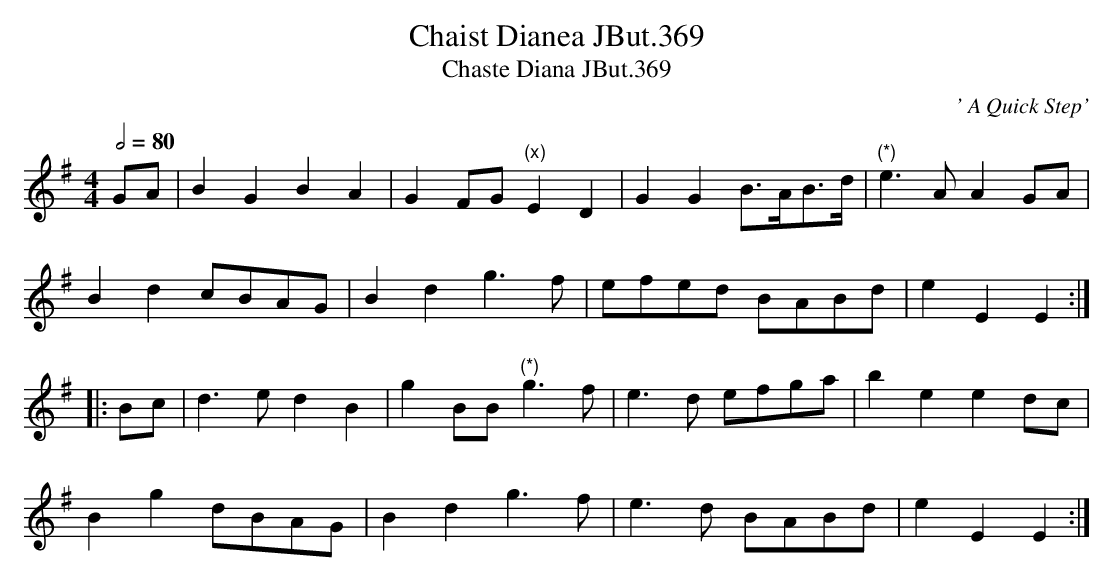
X:1
T:Chaist Dianea JBut.369
T:Chaste Diana JBut.369
C:' A Quick Step'
M:4/4
L:1/8
Q:1/2=80
K:Em
GA|B2 G2 B2 A2|G2 FG"(x)"E2 D2|G2 G2 B>AB>d|"(*)"e3 A A2 GA|
B2 d2 cBAG|B2 d2 g3 f|efed BABd|e2 E2 E2:|
|:Bc|d3 e d2 B2|g2 BB "(*)"g3f|e3 d efga|b2 e2 e2 dc|
B2 g2 dBAG|B2 d2 g3 f|e3 d BABd|e2 E2 E2 :|
